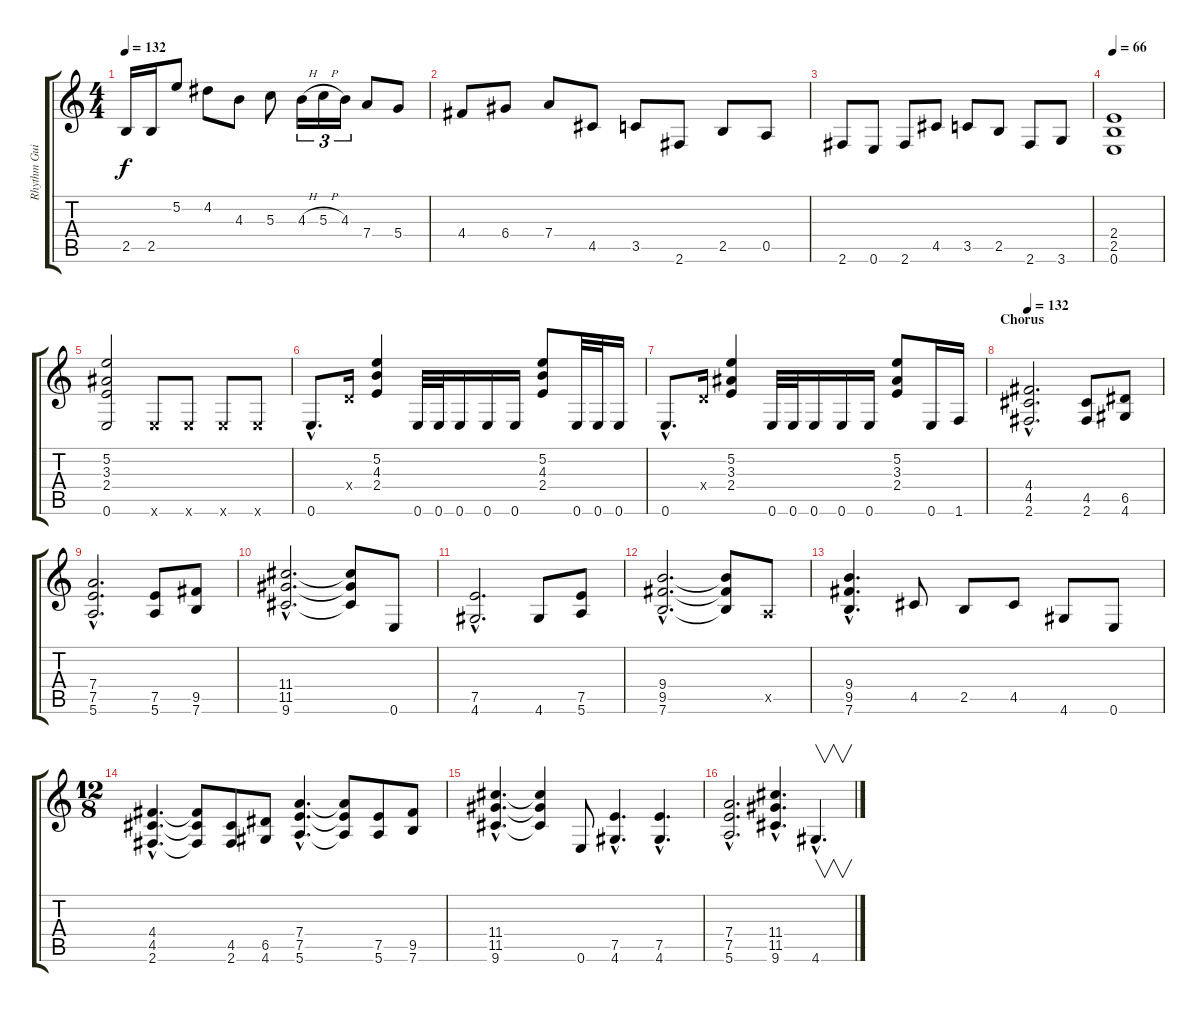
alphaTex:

\track ("Rhythm Guitar" "Rhythm Gui") {instrument distortionguitar}
\staff {score tabs}
\tuning (E4 B3 G3 D3 A2 E2) {hide}
\ts (4 4)
\tempo 132
\clef g2
\ks c
2.5.16{dy f} 2.5.16 5.2.8 4.2.8 4.3.8 5.3.8 4.3{h}.16{tu (3 2)} 5.3{h}.16{tu (3 2)} 4.3.16{tu (3 2)} 7.4.8 5.4.8 |
4.4.8 6.4.8 7.4.8 4.5.8 3.5.8 2.6.8 2.5.8 0.5.8 |
2.6.8 0.6.8 2.6.8 4.5.8 3.5.8 2.5.8 2.6.8 3.6.8 |
\tempo 66
(2.4 2.5 0.6).1 |
(5.2 3.3 2.4 0.6).2 0.6{x}.8 0.6{x}.8 0.6{x}.8 0.6{x}.8 |
0.6{hac}.8{d} 0.4{x}.16 (5.2 4.3 2.4).4 0.6.32 0.6.32 0.6.16 0.6.16 0.6.16 (5.2 4.3 2.4).8 0.6.32 0.6.32 0.6.16 |
0.6{hac}.8{d} 0.4{x}.16 (5.2 3.3 2.4).4 0.6.32 0.6.32 0.6.16 0.6.16 0.6.16 (5.2 3.3 2.4).8 0.6.16 1.6.16 |
\section ("" "Chorus")
\tempo 132
(4.4{hac} 4.5{hac} 2.6{hac}).2{d} (4.5 2.6).8 (6.5 4.6).8 |
(7.4{hac} 7.5{hac} 5.6{hac}).2{d} (7.5 5.6).8 (9.5 7.6).8 |
(11.4{hac} 11.5{hac} 9.6{hac}).2{d} (11.4{t} 11.5{t} 9.6{t}).8 0.6.8 |
(7.5{hac} 4.6{hac}).2{d} 4.6.8 (7.5 5.6).8 |
(9.4{hac} 9.5{hac} 7.6{hac}).2{d} (9.4{t} 9.5{t} 7.6{t}).8 0.5{x}.8 |
(9.4{hac} 9.5{hac} 7.6{hac}).4{d} 4.5.8 2.5.8 4.5.8 4.6.8 0.6.8 |
\ts (12 8)
(4.4{hac} 4.5{hac} 2.6{hac}).4{d} (4.4{t} 4.5{t} 2.6{t}).8 (4.5 2.6).8 (6.5 4.6).8 (7.4{hac} 7.5{hac} 5.6{hac}).4{d} (7.4{t} 7.5{t} 5.6{t}).8 (7.5 5.6).8 (9.5 7.6).8 |
(11.4{hac} 11.5{hac} 9.6{hac}).4{d} (11.4{t} 11.5{t} 9.6{t}).4 0.6.8 (7.5{hac} 4.6{hac}).4{d} (7.5{hac} 4.6{hac}).4{d} |
(7.4{hac} 7.5{hac} 5.6{hac}).2{d} (11.4{hac} 11.5{hac} 9.6{hac}).4{d} 4.6{hac}.4{v d}
